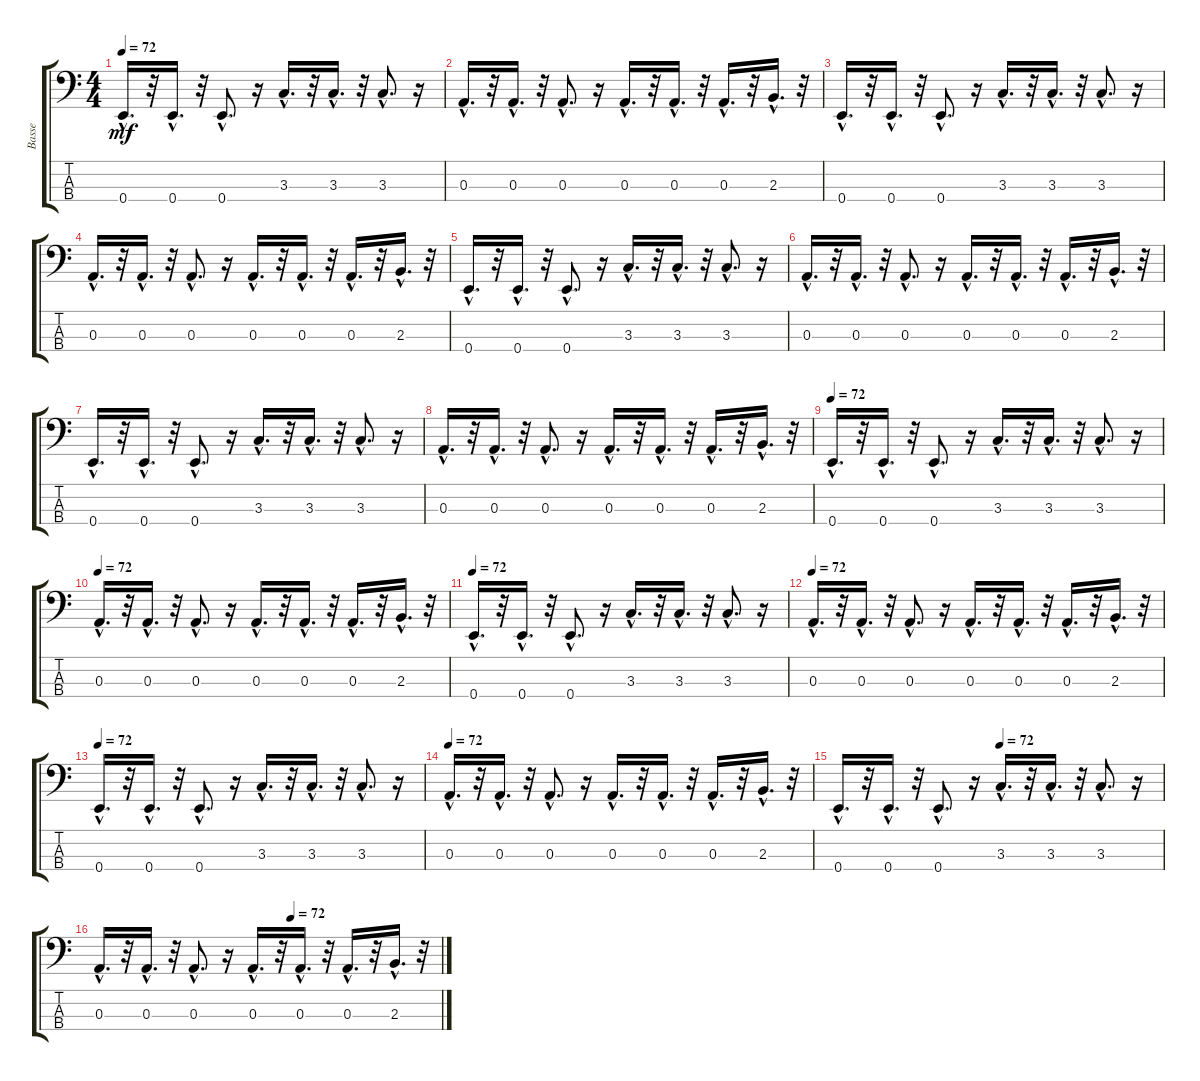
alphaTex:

\track ("Basse" "Basse") {instrument acousticbass}
\staff {score tabs}
\tuning (G2 D2 A1 E1) {hide}
\ts (4 4)
\tempo 72
\clef f4
\ks c
0.4{hac}.16{d dy mf} r.32 0.4{hac}.16{d} r.32 0.4{hac}.8{d} r.16 3.3{hac}.16{d} r.32 3.3{hac}.16{d} r.32 3.3{hac}.8{d} r.16 |
0.3{hac}.16{d} r.32 0.3{hac}.16{d} r.32 0.3{hac}.8{d} r.16 0.3{hac}.16{d} r.32 0.3{hac}.16{d} r.32 0.3{hac}.16{d} r.32 2.3{hac}.16{d} r.32 |
0.4{hac}.16{d} r.32 0.4{hac}.16{d} r.32 0.4{hac}.8{d} r.16 3.3{hac}.16{d} r.32 3.3{hac}.16{d} r.32 3.3{hac}.8{d} r.16 |
0.3{hac}.16{d} r.32 0.3{hac}.16{d} r.32 0.3{hac}.8{d} r.16 0.3{hac}.16{d} r.32 0.3{hac}.16{d} r.32 0.3{hac}.16{d} r.32 2.3{hac}.16{d} r.32 |
0.4{hac}.16{d} r.32 0.4{hac}.16{d} r.32 0.4{hac}.8{d} r.16 3.3{hac}.16{d} r.32 3.3{hac}.16{d} r.32 3.3{hac}.8{d} r.16 |
0.3{hac}.16{d} r.32 0.3{hac}.16{d} r.32 0.3{hac}.8{d} r.16 0.3{hac}.16{d} r.32 0.3{hac}.16{d} r.32 0.3{hac}.16{d} r.32 2.3{hac}.16{d} r.32 |
0.4{hac}.16{d} r.32 0.4{hac}.16{d} r.32 0.4{hac}.8{d} r.16 3.3{hac}.16{d} r.32 3.3{hac}.16{d} r.32 3.3{hac}.8{d} r.16 |
0.3{hac}.16{d} r.32 0.3{hac}.16{d} r.32 0.3{hac}.8{d} r.16 0.3{hac}.16{d} r.32 0.3{hac}.16{d} r.32 0.3{hac}.16{d} r.32 2.3{hac}.16{d} r.32 |
\tempo 72
0.4{hac}.16{d} r.32 0.4{hac}.16{d} r.32 0.4{hac}.8{d} r.16 3.3{hac}.16{d} r.32 3.3{hac}.16{d} r.32 3.3{hac}.8{d} r.16 |
\tempo 72
0.3{hac}.16{d} r.32 0.3{hac}.16{d} r.32 0.3{hac}.8{d} r.16 0.3{hac}.16{d} r.32 0.3{hac}.16{d} r.32 0.3{hac}.16{d} r.32 2.3{hac}.16{d} r.32 |
\tempo 72
0.4{hac}.16{d} r.32 0.4{hac}.16{d} r.32 0.4{hac}.8{d} r.16 3.3{hac}.16{d} r.32 3.3{hac}.16{d} r.32 3.3{hac}.8{d} r.16 |
\tempo 72
0.3{hac}.16{d} r.32 0.3{hac}.16{d} r.32 0.3{hac}.8{d} r.16 0.3{hac}.16{d} r.32 0.3{hac}.16{d} r.32 0.3{hac}.16{d} r.32 2.3{hac}.16{d} r.32 |
\tempo 72
0.4{hac}.16{d} r.32 0.4{hac}.16{d} r.32 0.4{hac}.8{d} r.16 3.3{hac}.16{d} r.32 3.3{hac}.16{d} r.32 3.3{hac}.8{d} r.16 |
\tempo 72
0.3{hac}.16{d} r.32 0.3{hac}.16{d} r.32 0.3{hac}.8{d} r.16 0.3{hac}.16{d} r.32 0.3{hac}.16{d} r.32 0.3{hac}.16{d} r.32 2.3{hac}.16{d} r.32 |
\tempo (72 0.5)
0.4{hac}.16{d} r.32 0.4{hac}.16{d} r.32 0.4{hac}.8{d} r.16 3.3{hac}.16{d} r.32 3.3{hac}.16{d} r.32 3.3{hac}.8{d} r.16 |
\tempo (72 0.5625)
0.3{hac}.16{d} r.32 0.3{hac}.16{d} r.32 0.3{hac}.8{d} r.16 0.3{hac}.16{d} r.32 0.3{hac}.16{d} r.32 0.3{hac}.16{d} r.32 2.3{hac}.16{d} r.32
